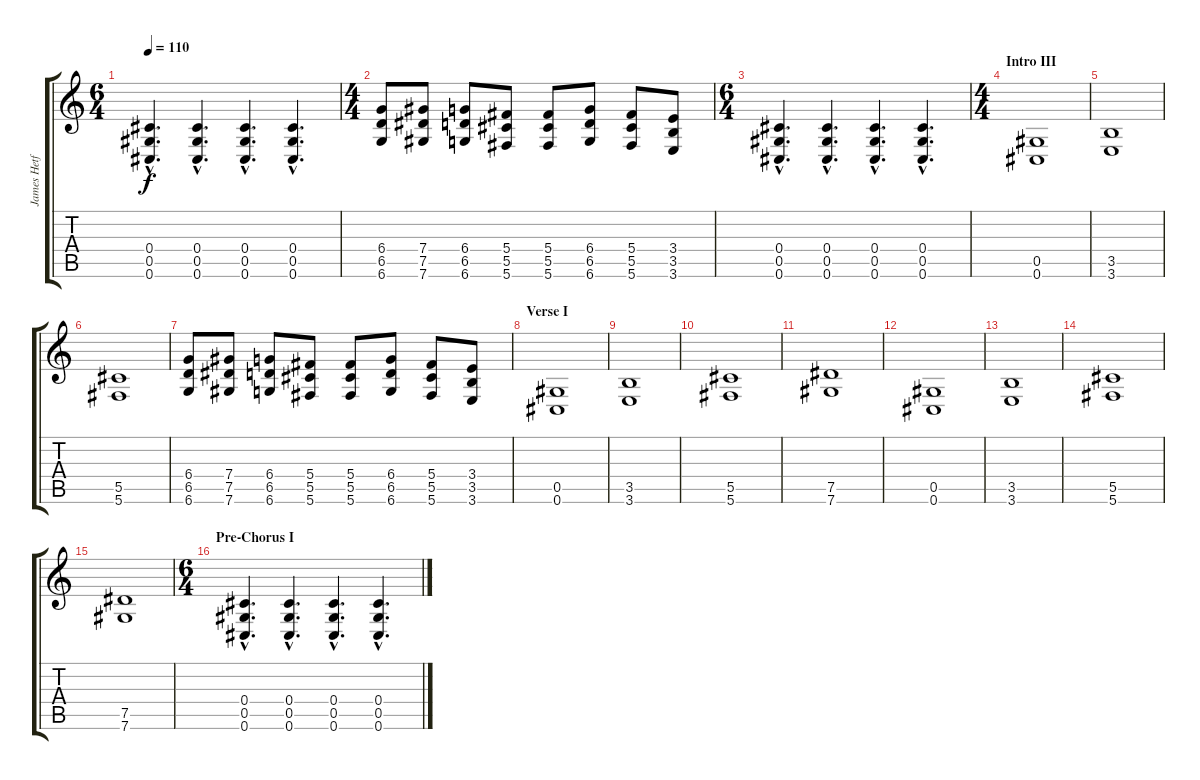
\track ("James Hetfield - Rythym Guitar" "James Hetf") {instrument distortionguitar}
\staff {score tabs}
\tuning (Eb4 Bb3 Gb3 Db3 Ab2 Db2) {hide}
\ts (6 4)
\tempo 110
\clef g2
\ks c
(0.4{hac} 0.5{hac} 0.6{hac}).4{d dy f} (0.4{hac} 0.5{hac} 0.6{hac}).4{d} (0.4{hac} 0.5{hac} 0.6{hac}).4{d} (0.4{hac} 0.5{hac} 0.6{hac}).4{d} |
\ts (4 4)
(6.4 6.5 6.6).8 (7.4 7.5 7.6).8 (6.4 6.5 6.6).8 (5.4 5.5 5.6).8 (5.4 5.5 5.6).8 (6.4 6.5 6.6).8 (5.4 5.5 5.6).8 (3.4 3.5 3.6).8 |
\ts (6 4)
(0.4{hac} 0.5{hac} 0.6{hac}).4{d volume 16} (0.4{hac} 0.5{hac} 0.6{hac}).4{d} (0.4{hac} 0.5{hac} 0.6{hac}).4{d} (0.4{hac} 0.5{hac} 0.6{hac}).4{d} |
\ts (4 4)
\section ("" "Intro III")
(0.5 0.6).1 |
(3.5 3.6).1 |
(5.5 5.6).1 |
(6.4 6.5 6.6).8 (7.4 7.5 7.6).8 (6.4 6.5 6.6).8 (5.4 5.5 5.6).8 (5.4 5.5 5.6).8 (6.4 6.5 6.6).8 (5.4 5.5 5.6).8 (3.4 3.5 3.6).8 |
\section ("" "Verse I")
(0.5 0.6).1{volume 12} |
(3.5 3.6).1 |
(5.5 5.6).1 |
(7.5 7.6).1 |
(0.5 0.6).1 |
(3.5 3.6).1 |
(5.5 5.6).1 |
(7.5 7.6).1 |
\ts (6 4)
\section ("" "Pre-Chorus I")
(0.4{hac} 0.5{hac} 0.6{hac}).4{d} (0.4{hac} 0.5{hac} 0.6{hac}).4{d} (0.4{hac} 0.5{hac} 0.6{hac}).4{d} (0.4{hac} 0.5{hac} 0.6{hac}).4{d}
